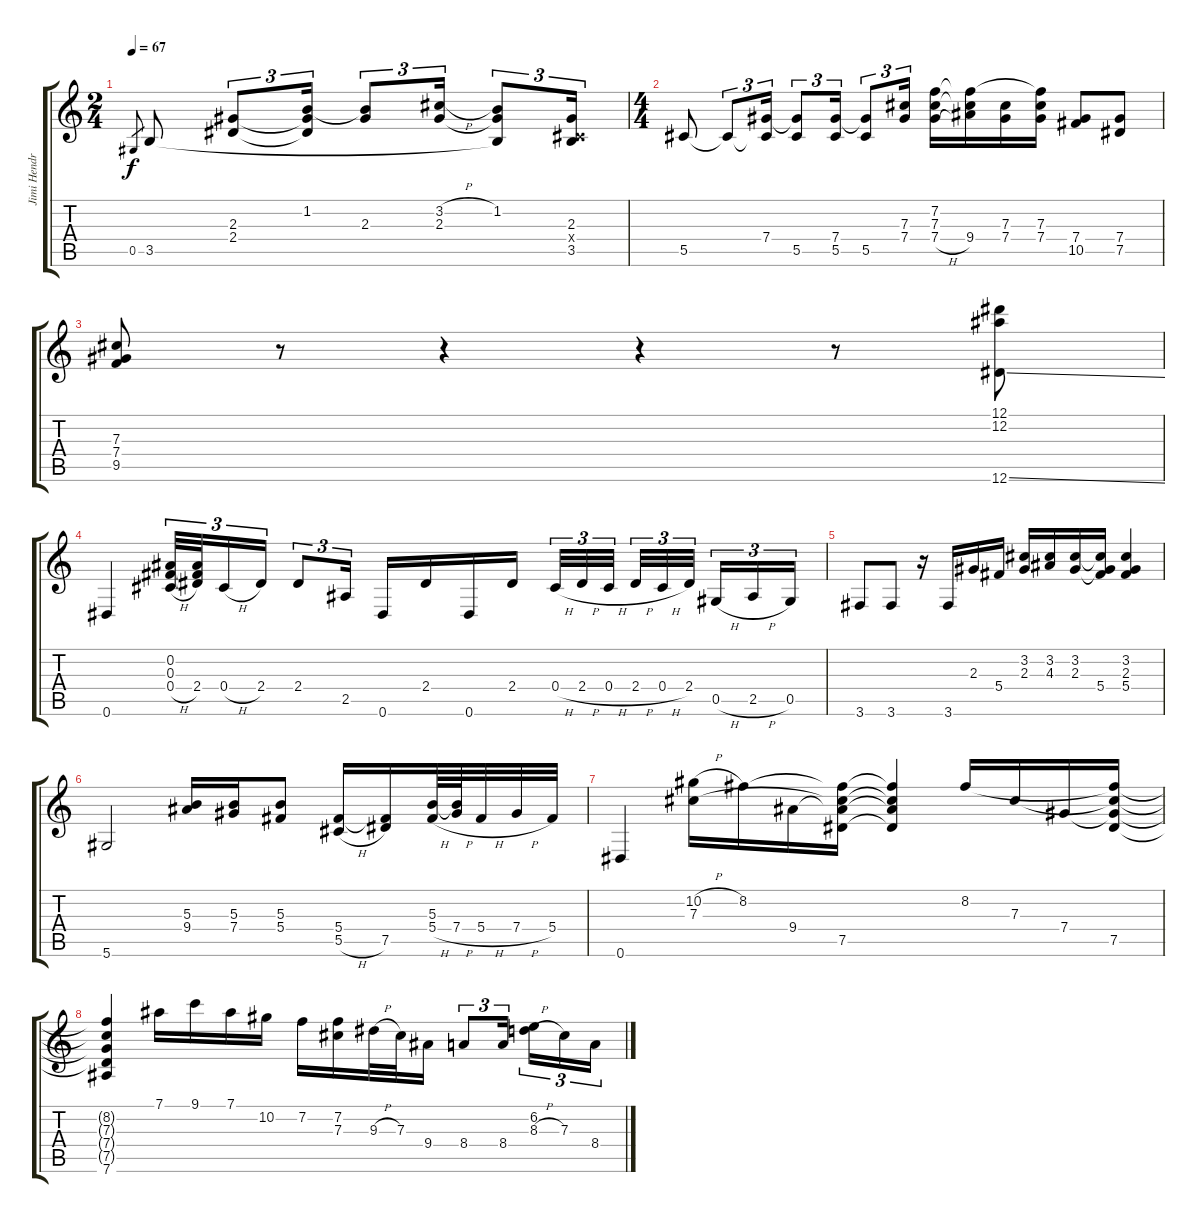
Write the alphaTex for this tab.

\track ("Jimi Hendrix" "Jimi Hendr") {instrument electricguitarjazz}
\staff {score tabs}
\tuning (Eb4 Bb3 Gb3 Db3 Ab2 Eb2) {hide}
\ts (2 4)
\tempo 67
\clef g2
\ks c
0.5.8{gr dy f} 3.5.8 (2.3 2.4).8{tu (3 2)} (1.2 2.3{t} 2.4{t}).16{tu (3 2)} (1.2{t} 2.3).8{tu (3 2)} (3.2{h} 2.3).16{tu (3 2)} (1.2 2.3{t} 3.5{t}).8{tu (3 2)} (2.3 0.4{x} 3.5).16{tu (3 2)} |
\ts (4 4)
5.5.8 5.5{t}.8{tu (3 2)} (7.4 5.5{t}).16{tu (3 2)} (7.4{t} 5.5).8{tu (3 2)} (7.4 5.5).16{tu (3 2)} (7.4{t} 5.5).8{tu (3 2)} (7.3 7.4).16{tu (3 2)} (7.2 7.3 7.4{h}).16 (7.2{t} 7.3{t} 9.4).16 (7.3 7.4).16 (7.2{t} 7.3 7.4).16 (7.4 10.5).8 (7.4 7.5).8 |
(7.3 7.4 9.5).8 r.8 r.4 r.4 r.8 (12.1 12.2 12.6{ss}).8 |
0.6.4 (0.2 0.3 0.4{h}).32{tu (3 2)} (0.2{t} 0.3{t} 2.4).32{tu (3 2)} 0.4{h}.16{tu (3 2)} 2.4.16{tu (3 2)} 2.4.8{tu (3 2)} 2.5.16{tu (3 2)} 0.6.16 2.4.16 0.6.16 2.4.16 0.4{h}.32{tu (3 2)} 2.4{h}.32{tu (3 2)} 0.4{h}.32{tu (3 2)} 2.4{h}.32{tu (3 2)} 0.4{h}.32{tu (3 2)} 2.4.32{tu (3 2)} 0.5{h}.16{tu (3 2)} 2.5{h}.16{tu (3 2)} 0.5.16{tu (3 2)} |
3.6.8 3.6.8 r.16 3.6.16 2.3.16 5.4.16 (3.2 2.3).16 (3.2 4.3).16 (3.2 2.3).16 (3.2{t} 2.3{t} 5.4).16 (3.2 2.3 5.4).4 |
5.6.2 (5.3 9.4).16 (5.3 7.4).16 (5.3 5.4).8 (5.4 5.5{h}).16 (5.4{t} 7.5).16 (5.3 5.4{h}).64 (5.3{t} 7.4{h}).64 5.4{h}.32 7.4{h}.32 5.4.32 |
0.6.4 (10.2{h} 7.3).16 8.2.16 9.4.16 (8.2{t} 7.3{t} 9.4{t} 7.5).16 (8.2{t} 7.3{t} 9.4{t} 7.5{t}).4 8.2.16 7.3.16 7.4.16 (8.2{t} 7.3{t} 7.4{t} 7.5).16 |
(8.2{t} 7.3{t} 7.4{t} 7.5{t} 7.6).4 7.1.16 9.1.16 7.1.16 10.2.16 7.2.16 (7.2 7.3).16 9.3{h}.32 7.3.32 9.4.16 8.4.8{tu (3 2)} 8.4.16{tu (3 2)} (6.2 8.3{h}).16{tu (3 2)} 7.3.16{tu (3 2)} 8.4.16{tu (3 2)}
